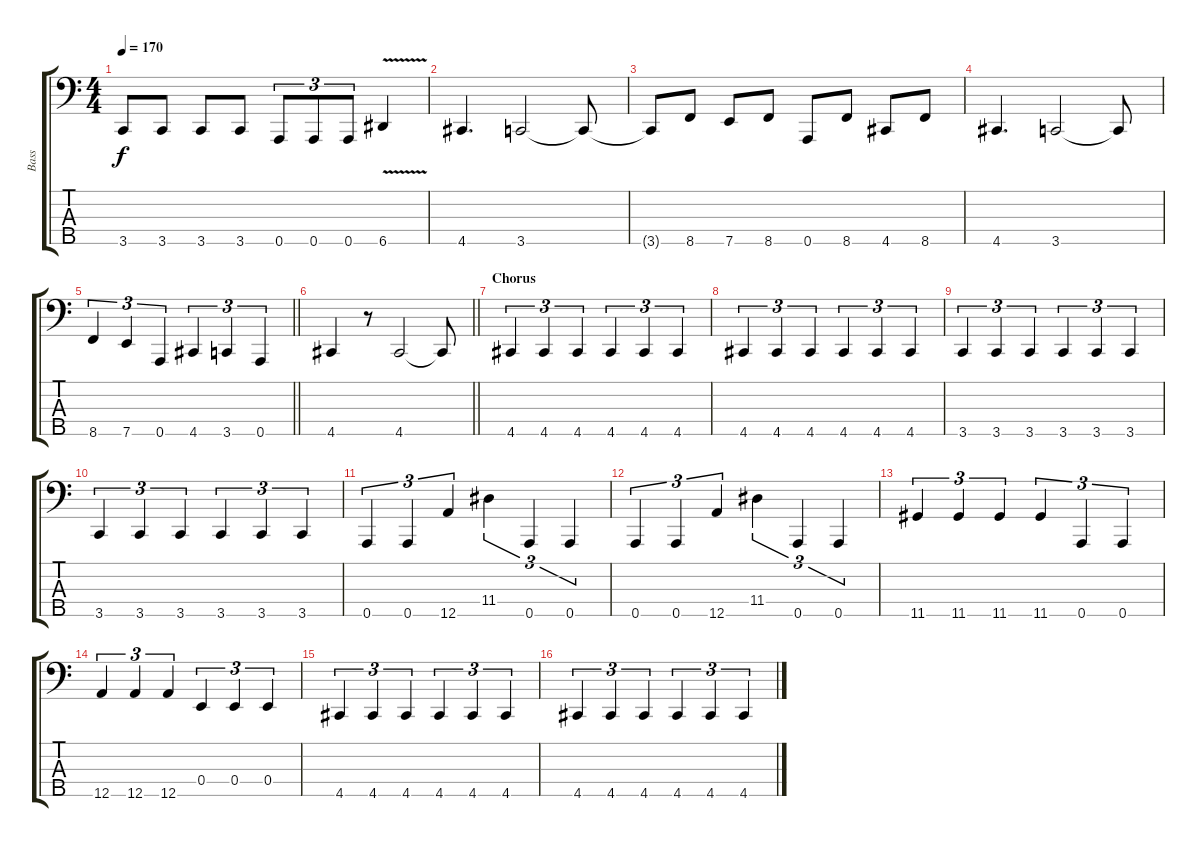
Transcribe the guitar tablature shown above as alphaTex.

\track ("Bass" "Bass") {instrument electricbasspick}
\staff {score tabs}
\tuning (G2 D2 A1 E1 A0) {hide}
\ts (4 4)
\tempo 170
\clef f4
\ks c
3.5.8{dy f} 3.5.8 3.5.8 3.5.8 0.5.8{tu (3 2)} 0.5.8{tu (3 2)} 0.5.8{tu (3 2)} 6.5{v}.4 |
4.5.4{d} 3.5.2 3.5{t}.8 |
3.5{t}.8 8.5.8 7.5.8 8.5.8 0.5.8 8.5.8 4.5.8 8.5.8 |
4.5.4{d} 3.5.2 3.5{t}.8 |
\barLineRight lightlight
8.5.4{tu (3 2)} 7.5.4{tu (3 2)} 0.5.4{tu (3 2)} 4.5.4{tu (3 2)} 3.5.4{tu (3 2)} 0.5.4{tu (3 2)} |
\barLineRight lightlight
4.5.4 r.8{volume 0} 4.5.2{volume 14} 4.5{t}.8 |
\section ("" "Chorus")
4.5.4{tu (3 2)} 4.5.4{tu (3 2)} 4.5.4{tu (3 2)} 4.5.4{tu (3 2)} 4.5.4{tu (3 2)} 4.5.4{tu (3 2)} |
4.5.4{tu (3 2)} 4.5.4{tu (3 2)} 4.5.4{tu (3 2)} 4.5.4{tu (3 2)} 4.5.4{tu (3 2)} 4.5.4{tu (3 2)} |
3.5.4{tu (3 2)} 3.5.4{tu (3 2)} 3.5.4{tu (3 2)} 3.5.4{tu (3 2)} 3.5.4{tu (3 2)} 3.5.4{tu (3 2)} |
3.5.4{tu (3 2)} 3.5.4{tu (3 2)} 3.5.4{tu (3 2)} 3.5.4{tu (3 2)} 3.5.4{tu (3 2)} 3.5.4{tu (3 2)} |
0.5.4{tu (3 2)} 0.5.4{tu (3 2)} 12.5.4{tu (3 2)} 11.4.4{tu (3 2)} 0.5.4{tu (3 2)} 0.5.4{tu (3 2)} |
0.5.4{tu (3 2)} 0.5.4{tu (3 2)} 12.5.4{tu (3 2)} 11.4.4{tu (3 2)} 0.5.4{tu (3 2)} 0.5.4{tu (3 2)} |
11.5.4{tu (3 2)} 11.5.4{tu (3 2)} 11.5.4{tu (3 2)} 11.5.4{tu (3 2)} 0.5.4{tu (3 2)} 0.5.4{tu (3 2)} |
12.5.4{tu (3 2)} 12.5.4{tu (3 2)} 12.5.4{tu (3 2)} 0.4.4{tu (3 2)} 0.4.4{tu (3 2)} 0.4.4{tu (3 2)} |
4.5.4{tu (3 2)} 4.5.4{tu (3 2)} 4.5.4{tu (3 2)} 4.5.4{tu (3 2)} 4.5.4{tu (3 2)} 4.5.4{tu (3 2)} |
4.5.4{tu (3 2)} 4.5.4{tu (3 2)} 4.5.4{tu (3 2)} 4.5.4{tu (3 2)} 4.5.4{tu (3 2)} 4.5.4{tu (3 2)}
